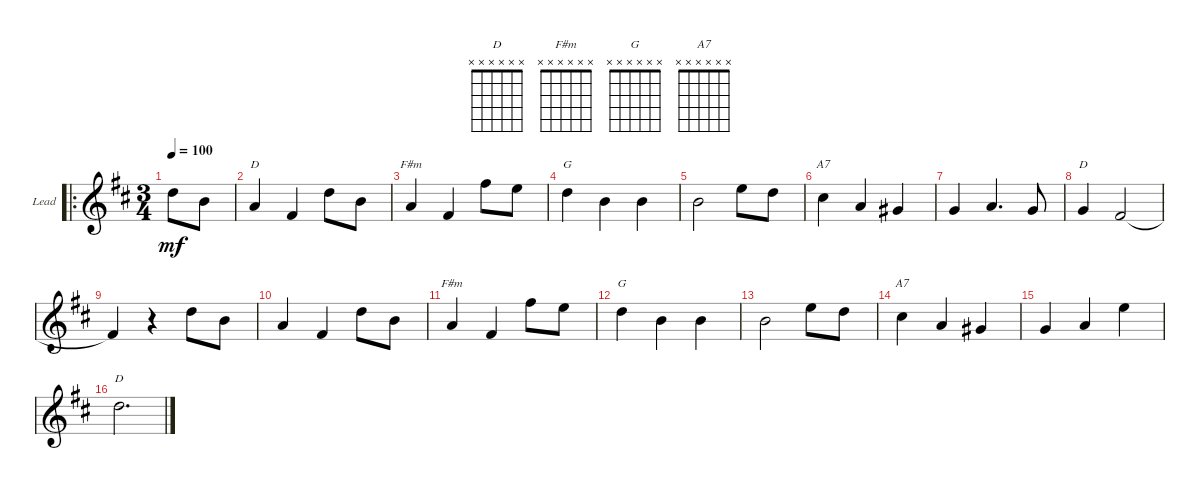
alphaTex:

\defaultSystemsLayout 4
\bracketExtendMode groupsimilarinstruments
\firstSystemTrackNameOrientation horizontal
\otherSystemsTrackNameOrientation horizontal
\track ("Electric Guitar" "Lead") {instrument electricguitarclean}
\staff {score}
\tuning (E4 B3 G3 D3 A2 E2)
\chord ("D" x x x x x x)
\chord ("F#m" x x x x x x)
\chord ("G" x x x x x x)
\chord ("A7" x x x x x x)
\ro
\ts (3 4)
\ac
\tempo 100
\clef g2
\ks d
3.2.8{dy mf instrument electricguitarclean} 0.2.8 |
2.3.4{ch "D"} 4.4.4 3.2.8 0.2.8 |
2.3.4{ch "F#m"} 4.4.4 2.1.8 0.1.8 |
3.2.4{ch "G"} 0.2.4 0.2.4 |
0.2.2 0.1.8 3.2.8 |
2.2.4{ch "A7"} 2.3.4 1.3.4 |
0.3.4 2.3.4{d} 0.3.8 |
0.3.4{ch "D"} 4.4.2 |
4.4{t}.4 r.4 3.2.8 0.2.8 |
2.3.4 4.4.4 3.2.8 0.2.8 |
2.3.4{ch "F#m"} 4.4.4 2.1.8 0.1.8 |
3.2.4{ch "G"} 0.2.4 0.2.4 |
0.2.2 0.1.8 3.2.8 |
2.2.4{ch "A7"} 2.3.4 1.3.4 |
0.3.4 2.3.4 0.1.4 |
3.2.2{d ch "D"}
